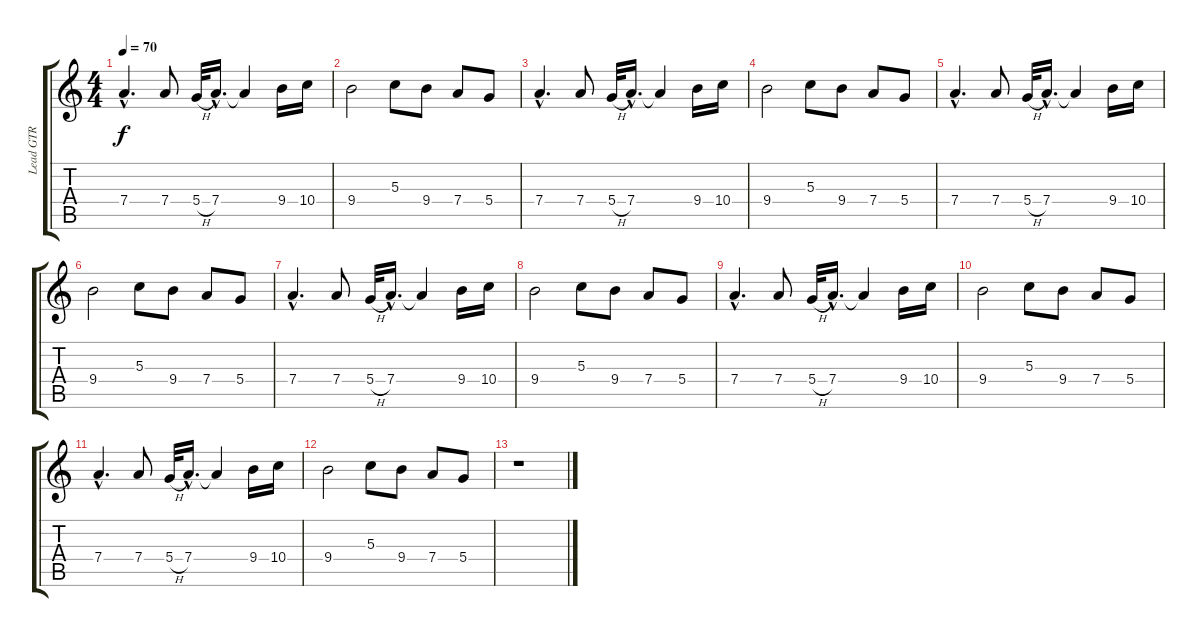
\track ("Lead GTR" "Lead GTR") {instrument distortionguitar}
\staff {score tabs}
\tuning (E4 B3 G3 D3 A2 E2) {hide}
\ts (4 4)
\tempo 70
\clef g2
\ks c
7.4{hac}.4{d dy f} 7.4.8 5.4{h}.32 7.4{hac}.16{d} 7.4{t}.4 9.4.16 10.4.16 |
9.4.2 5.3.8 9.4.8 7.4.8 5.4.8 |
7.4{hac}.4{d} 7.4.8 5.4{h}.32 7.4{hac}.16{d} 7.4{t}.4 9.4.16 10.4.16 |
9.4.2 5.3.8 9.4.8 7.4.8 5.4.8 |
7.4{hac}.4{d} 7.4.8 5.4{h}.32 7.4{hac}.16{d} 7.4{t}.4 9.4.16 10.4.16 |
9.4.2 5.3.8 9.4.8 7.4.8 5.4.8 |
7.4{hac}.4{d} 7.4.8 5.4{h}.32 7.4{hac}.16{d} 7.4{t}.4 9.4.16 10.4.16 |
9.4.2 5.3.8 9.4.8 7.4.8 5.4.8 |
7.4{hac}.4{d} 7.4.8 5.4{h}.32 7.4{hac}.16{d} 7.4{t}.4 9.4.16 10.4.16 |
9.4.2 5.3.8 9.4.8 7.4.8 5.4.8 |
7.4{hac}.4{d} 7.4.8 5.4{h}.32 7.4{hac}.16{d} 7.4{t}.4 9.4.16 10.4.16 |
9.4.2 5.3.8 9.4.8 7.4.8 5.4.8 |
r.1
